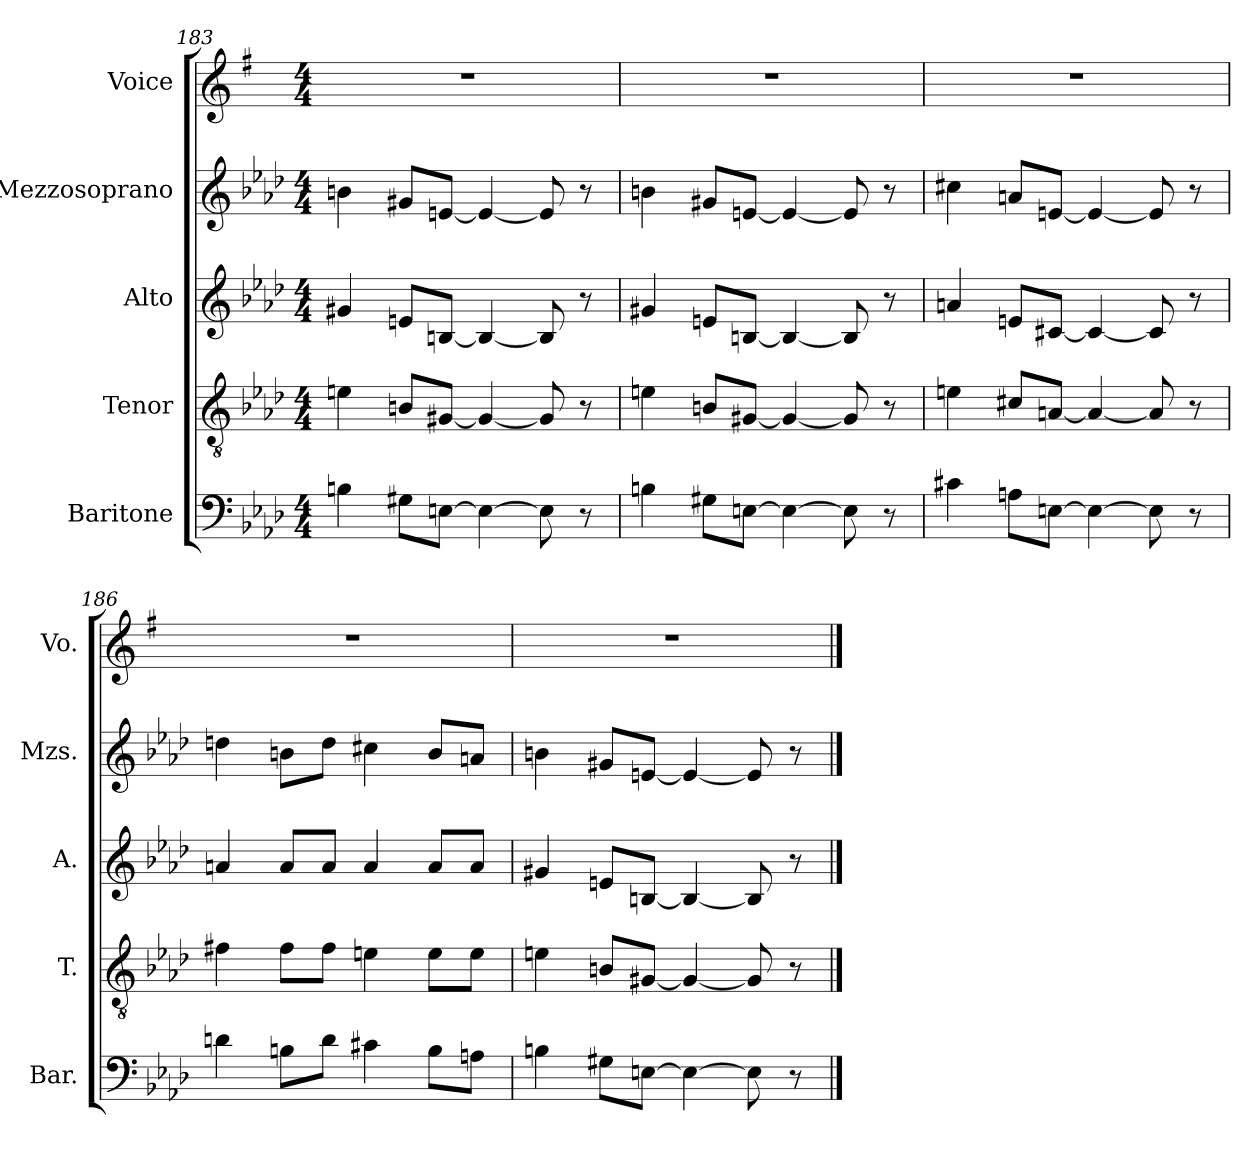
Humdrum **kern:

**kern	**kern	**kern	**kern	**kern
*part5	*part4	*part3	*part2	*part1
*staff5	*staff4	*staff3	*staff2	*staff1
*I"Baritone	*I"Tenor	*I"Alto	*I"Mezzosoprano	*I"Voice
*I'Bar.	*I'T.	*I'A.	*I'Mzs.	*I'Vo.
*clefF4	*clefGv2	*clefG2	*clefG2	*clefG2
*k[b-e-a-d-]	*k[b-e-a-d-]	*k[b-e-a-d-]	*k[b-e-a-d-]	*k[f#]
*A-:	*A-:	*A-:	*A-:	*G:
*M4/4	*M4/4	*M4/4	*M4/4	*M4/4
=183	=183	=183	=183	=183
4B\	4e\	4g#/	4b\	1r
8G#\L	8B/L	8e/L	8g#/L	.
[8E\J	[8G#/J	[8B/J	[8e/J	.
4E\_	4G#/_	4B/_	4e/_	.
8E\]	8G#/]	8B/]	8e/]	.
8r	8r	8r	8r	.
=184	=184	=184	=184	=184
4B\	4e\	4g#/	4b\	1r
8G#\L	8B/L	8e/L	8g#/L	.
[8E\J	[8G#/J	[8B/J	[8e/J	.
4E\_	4G#/_	4B/_	4e/_	.
8E\]	8G#/]	8B/]	8e/]	.
8r	8r	8r	8r	.
=185	=185	=185	=185	=185
4c#\	4e\	4a/	4cc#\	1r
8A\L	8c#/L	8e/L	8a/L	.
[8E\J	[8A/J	[8c#/J	[8e/J	.
4E\_	4A/_	4c#/_	4e/_	.
8E\]	8A/]	8c#/]	8e/]	.
8r	8r	8r	8r	.
=186	=186	=186	=186	=186
4d\	4f#\	4a/	4dd\	1r
8B\L	8f#\L	8a/L	8b\L	.
8d\J	8f#\J	8a/J	8dd\J	.
4c#\	4e\	4a/	4cc#\	.
8B\L	8e\L	8a/L	8b/L	.
8A\J	8e\J	8a/J	8a/J	.
=187	=187	=187	=187	=187
4B\	4e\	4g#/	4b\	1r
8G#\L	8B/L	8e/L	8g#/L	.
[8E\J	[8G#/J	[8B/J	[8e/J	.
4E\_	4G#/_	4B/_	4e/_	.
8E\]	8G#/]	8B/]	8e/]	.
8r	8r	8r	8r	.
==	==	==	==	==
*-	*-	*-	*-	*-
